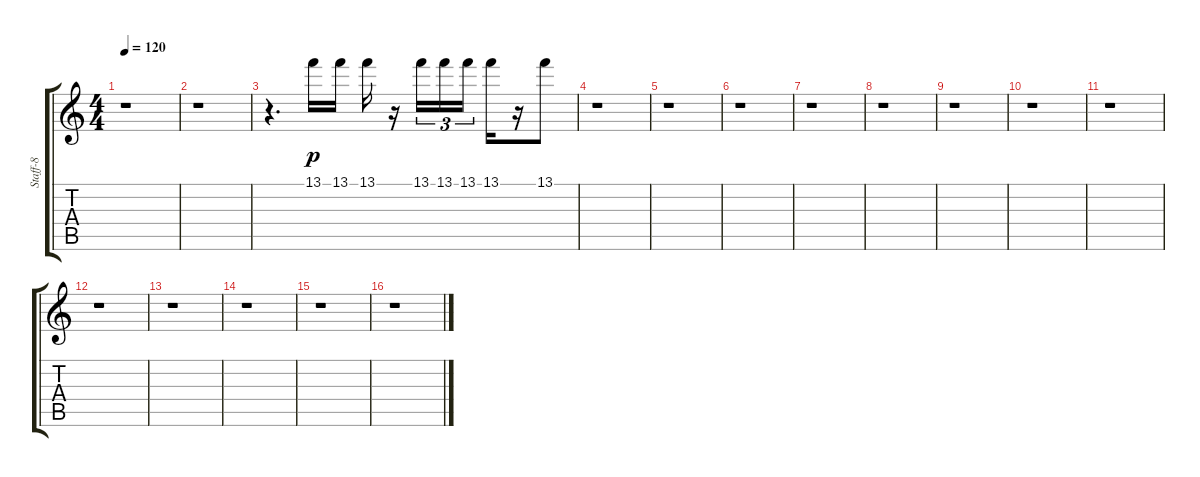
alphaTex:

\track ("Staff-8" "Staff-8") {instrument banjo}
\staff {score tabs}
\tuning (E4 B3 G3 D3 A2 E2) {hide}
\displaytranspose 12
\ts (4 4)
\tempo 120
\clef g2
\ks c
r.1{dy p} |
r.1 |
r.4{d} 13.1.16{volume 16} 13.1.16 13.1.16 r.16 13.1.16{tu (3 2)} 13.1.16{tu (3 2)} 13.1.16{tu (3 2)} 13.1.16 r.16 13.1.8{volume 1} |
r.1 |
r.1 |
r.1 |
r.1 |
r.1 |
r.1 |
r.1 |
r.1 |
r.1 |
r.1 |
r.1 |
r.1 |
r.1
